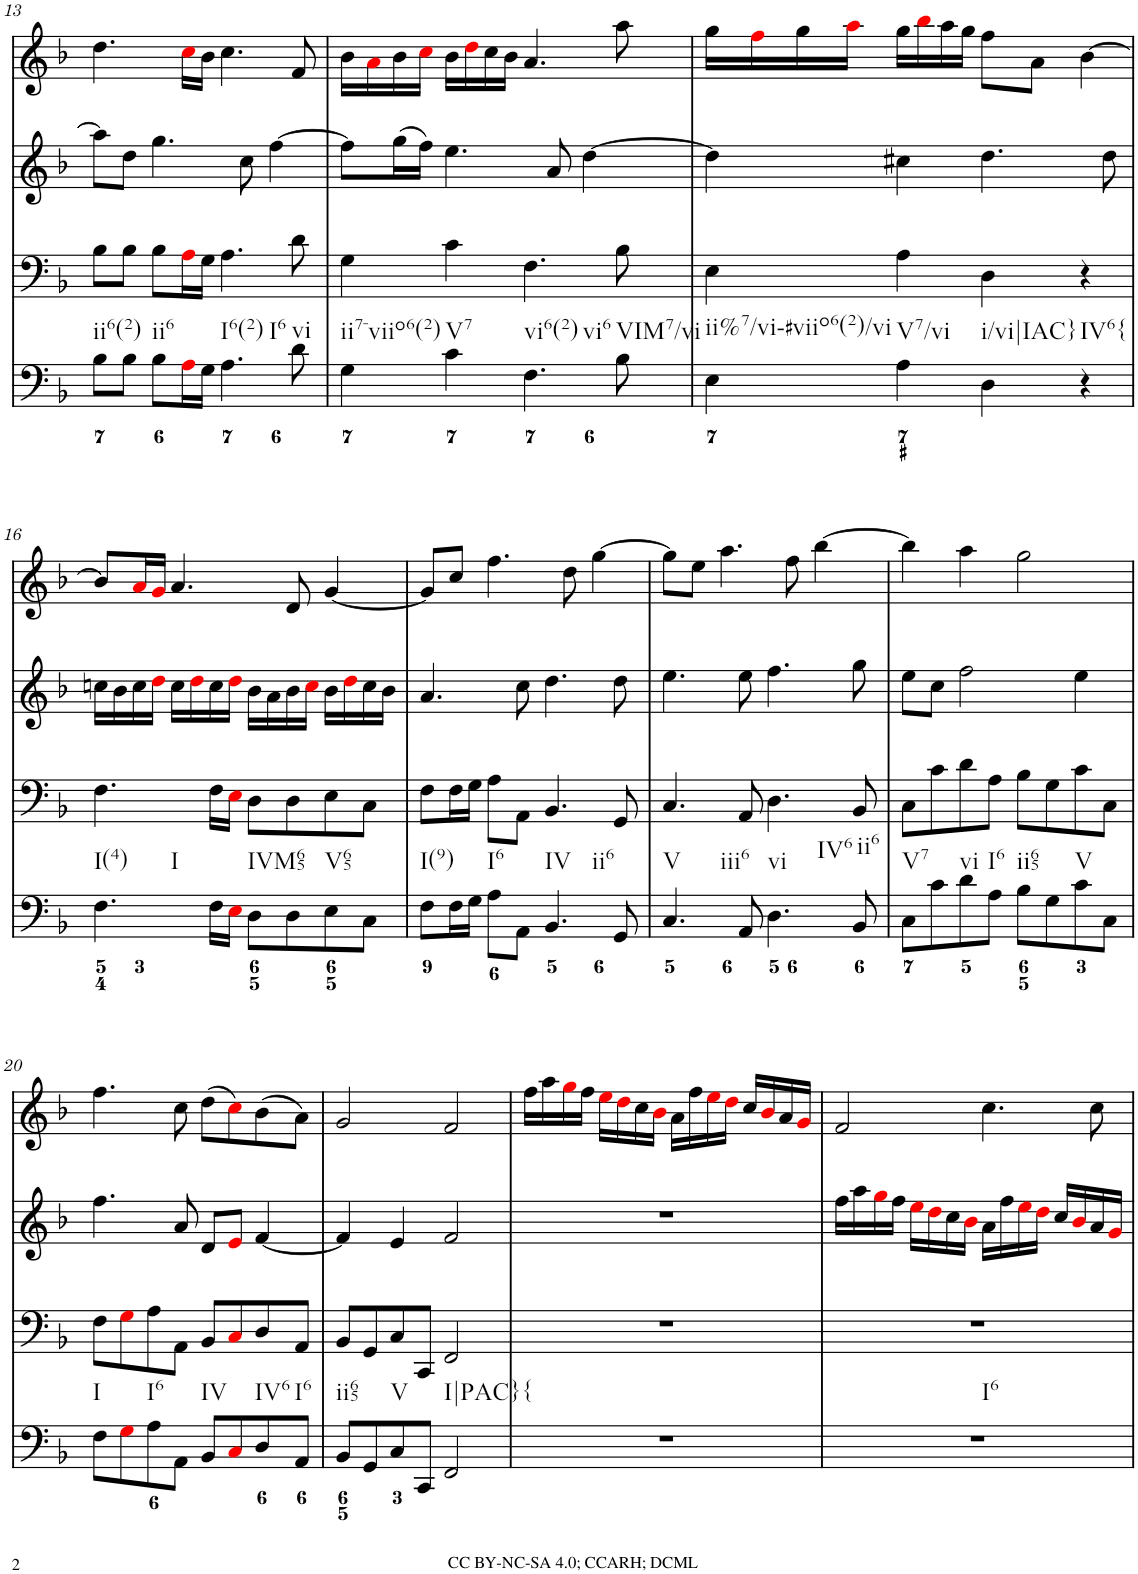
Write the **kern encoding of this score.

**kern	**kern	**kern	**kern
*part4	*part3	*part2	*part1
*staff4	*staff3	*staff2	*staff1
*I"Piano	*I"Piano	*I"Piano	*I"Piano
*I'Pno	*I'Pno	*I'Pno	*I'Pno
!!LO:PB:g=z
*clefF4	*clefF4	*clefG2	*clefG2
*k[b-]	*k[b-]	*k[b-]	*k[b-]
*F:	*F:	*F:	*F:
*M4/4	*M4/4	*M4/4	*M4/4
=13	=13	=13	=13
!LO:TX:b:t=ii6(2)	!	!	!
8B-\L	8B-\L	8aa\L]	4.dd\
8B-\J	8B-\J	8dd\J	.
!LO:TX:b:t=ii6	!	!	!
8B-\L	8B-\L	4.gg\	.
16Ai\L	16Ai\L	.	16cci\LL
16G\JJ	16G\JJ	.	16b-\JJ
!LO:TX:b:t=I6(2)	!	!	!
!LO:TX:b:t=I6	!	!	!
4.A\	4.A\	.	4.cc\
.	.	8cc\	.
.	.	[4ff\	.
!LO:TX:b:t=vi	!	!	!
8d\	8d\	.	8f/
=14	=14	=14	=14
!LO:TX:b:t=ii7-viio6(2)	!	!	!
4G\	4G\	8ff\L]	16b-\LL
.	.	.	16ai\
.	.	(16gg\L	16b-\
.	.	16ff\JJ)	16cci\JJ
!LO:TX:b:t=V7	!	!	!
4c\	4c\	4.ee\	16b-\LL
.	.	.	16ddi\
.	.	.	16cc\
.	.	.	16b-\JJ
!LO:TX:b:t=vi6(2)	!	!	!
!LO:TX:b:t=vi6	!	!	!
4.F\	4.F\	.	4.a/
.	.	8a/	.
.	.	[4dd\	.
!LO:TX:b:t=VIM7/vi	!	!	!
8B-\	8B-\	.	8aa\
=15	=15	=15	=15
!LO:TX:b:t=ii%7/vi-#viio6(2)/vi	!	!	!
4E\	4E\	4dd\]	16gg\LL
.	.	.	16ffi\
.	.	.	16gg\
.	.	.	16aai\JJ
!LO:TX:b:t=V7/vi	!	!	!
4A\	4A\	4cc#X\	16gg\LL
.	.	.	16bb-i\
.	.	.	16aa\
.	.	.	16gg\JJ
!LO:TX:b:t=i/vi|IAC}	!	!	!
4D\	4D\	4.dd\	8ff\L
.	.	.	8a\J
!LO:TX:b:t=IV6{	!	!	!
4r	4r	.	[4b-\
.	.	8dd\	.
!!LO:LB:g=z
=16	=16	=16	=16
!LO:TX:b:t=I(4)	!	!	!
!LO:TX:b:t=I	!	!	!
4.F\	4.F\	16ccn\LL	8b-/L]
.	.	16b-\	.
.	.	16cc\	16ai/L
.	.	16ddi\JJ	16gi/JJ
.	.	16cc\LL	4.a/
.	.	16ddi\	.
16F\LL	16F\LL	16cc\	.
16Ei\JJ	16Ei\JJ	16ddi\JJ	.
!LO:TX:b:t=IVM65	!	!	!
8D\L	8D\L	16b-\LL	.
.	.	16a\	.
8D\	8D\	16b-\	8d/
.	.	16cci\JJ	.
!LO:TX:b:t=V65	!	!	!
8E\	8E\	16b-\LL	[4g/
.	.	16ddi\	.
8C\J	8C\J	16cc\	.
.	.	16b-\JJ	.
=17	=17	=17	=17
!LO:TX:b:t=I(9)	!	!	!
8F\L	8F\L	4.a/	8g/L]
16F\L	16F\L	.	8cc/J
16G\JJ	16G\JJ	.	.
!LO:TX:b:t=I6	!	!	!
8A\L	8A\L	.	4.ff\
8AA\J	8AA\J	8cc\	.
!LO:TX:b:t=IV	!	!	!
!LO:TX:b:t=ii6	!	!	!
4.BB-/	4.BB-/	4.dd\	.
.	.	.	8dd\
.	.	.	[4gg\
8GG/	8GG/	8dd\	.
=18	=18	=18	=18
!LO:TX:b:t=V	!	!	!
!LO:TX:b:t=iii6	!	!	!
4.C/	4.C/	4.ee\	8gg\L]
.	.	.	8ee\J
.	.	.	4.aa\
8AA/	8AA/	8ee\	.
!LO:TX:b:t=vi	!	!	!
!LO:TX:b:t=IV6	!	!	!
4.D\	4.D\	4.ff\	.
.	.	.	8ff\
.	.	.	[4bb-\
!LO:TX:b:t=ii6	!	!	!
8BB-/	8BB-/	8gg\	.
=19	=19	=19	=19
!LO:TX:b:t=V7	!	!	!
8C\L	8C\L	8ee\L	4bb-\]
8c\	8c\	8cc\J	.
!LO:TX:b:t=vi	!	!	!
8d\	8d\	2ff\	4aa\
!LO:TX:b:t=I6	!	!	!
8A\J	8A\J	.	.
!LO:TX:b:t=ii65	!	!	!
8B-\L	8B-\L	.	2gg\
8G\	8G\	.	.
!LO:TX:b:t=V	!	!	!
8c\	8c\	4ee\	.
8C\J	8C\J	.	.
!!LO:LB:g=z
=20	=20	=20	=20
!LO:TX:b:t=I	!	!	!
8F\L	8F\L	4.ff\	4.ff\
8Gi\	8Gi\	.	.
!LO:TX:b:t=I6	!	!	!
8A\	8A\	.	.
8AA\J	8AA\J	8a/	8cc\
!LO:TX:b:t=IV	!	!	!
8BB-/L	8BB-/L	8d/L	(8dd\L
8Ci/	8Ci/	8ei/J	8cci\)
!LO:TX:b:t=IV6	!	!	!
8D/	8D/	[4f/	(8b-\
!LO:TX:b:t=I6	!	!	!
8AA/J	8AA/J	.	8a\J)
=21	=21	=21	=21
!LO:TX:b:t=ii65	!	!	!
8BB-/L	8BB-/L	4f/]	2g/
8GG/	8GG/	.	.
!LO:TX:b:t=V	!	!	!
8C/	8C/	4e/	.
8CC/J	8CC/J	.	.
!LO:TX:b:t=I|PAC}	!	!	!
2FF/	2FF/	2f/	2f/
=22	=22	=22	=22
!LO:TX:b:t={	!	!	!
1r	1r	1r	16ff\LL
.	.	.	16aa\
.	.	.	16ggi\
.	.	.	16ff\JJ
.	.	.	16eei\LL
.	.	.	16ddi\
.	.	.	16cc\
.	.	.	16b-i\JJ
.	.	.	16a\LL
.	.	.	16ff\
.	.	.	16eei\
.	.	.	16ddi\JJ
.	.	.	16cc/LL
.	.	.	16b-i/
.	.	.	16a/
.	.	.	16gi/JJ
=23	=23	=23	=23
!LO:TX:b:t=I6	!	!	!
1r	1r	16ff\LL	2f/
.	.	16aa\	.
.	.	16ggi\	.
.	.	16ff\JJ	.
.	.	16eei\LL	.
.	.	16ddi\	.
.	.	16cc\	.
.	.	16b-i\JJ	.
.	.	16a\LL	4.cc\
.	.	16ff\	.
.	.	16eei\	.
.	.	16ddi\JJ	.
.	.	16cc/LL	.
.	.	16b-i/	.
.	.	16a/	8cc\
.	.	16gi/JJ	.
=	=	=	=
*-	*-	*-	*-
